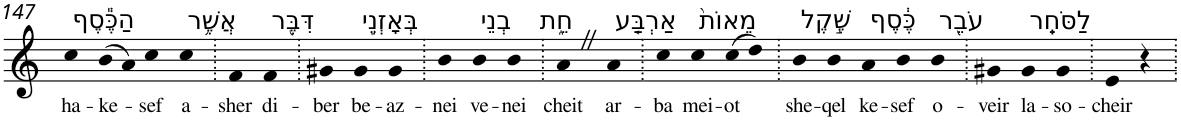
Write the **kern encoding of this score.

**kern	**text
*part1	*part1
*staff1	*staff1
*I"Piano	*
*I'Pno	*
!!LO:PB:g=z
*clefG2	*
*k[]	*
=147	=147
!LO:TX:a:t=הַכֶּ֕סֶף	!
!	!LO:LY:b
4cc	ha-
!	!LO:LY:b
(>8b	-ke-
8a)	.
!	!LO:LY:b
4cc	-sef
!LO:TX:a:t=אֲשֶׁ֥ר	!
!	!LO:LY:b
4cc	a-
=148.	=148.
!	!LO:LY:b
4f	-sher
!LO:TX:a:t=דִּבֶּ֖ר	!
!	!LO:LY:b
4f	di-
=149.	=149.
!	!LO:LY:b
4g#X	-ber
!LO:TX:a:t=בְּאָזְנֵ֣י	!
!	!LO:LY:b
4g#	be-
!	!LO:LY:b
4g#	-az-
=150.	=150.
!	!LO:LY:b
4b	-nei
!LO:TX:a:t=בְנֵי	!
!	!LO:LY:b
4b	ve-
!	!LO:LY:b
4b	-nei
=151.	=151.
!LO:TX:a:t=חֵ֑ת	!
!	!LO:LY:b
4aZ	cheit
!LO:TX:a:t=אַרְבַּ֤ע	!
!	!LO:LY:b
4a	ar-
=152.	=152.
!	!LO:LY:b
4cc	-ba
!LO:TX:a:t=מֵאוֹת֙	!
!	!LO:LY:b
4cc	mei-
!	!LO:LY:b
(>8cc	-ot
8dd)	.
=153.	=153.
!LO:TX:a:t=שֶׁ֣קֶל	!
!	!LO:LY:b
4b	she-
!	!LO:LY:b
4b	-qel
!LO:TX:a:t=כֶּ֔סֶף	!
!	!LO:LY:b
4a	ke-
!	!LO:LY:b
4b	-sef
!LO:TX:a:t=עֹבֵ֖ר	!
!	!LO:LY:b
4b	o-
=154.	=154.
!	!LO:LY:b
4g#X	-veir
!LO:TX:a:t=לַסֹּחֵֽר	!
!	!LO:LY:b
4g#	la-
!	!LO:LY:b
4g#	-so-
=155.	=155.
!	!LO:LY:b
4e	-cheir
4r	.
=.	=.
*-	*-
